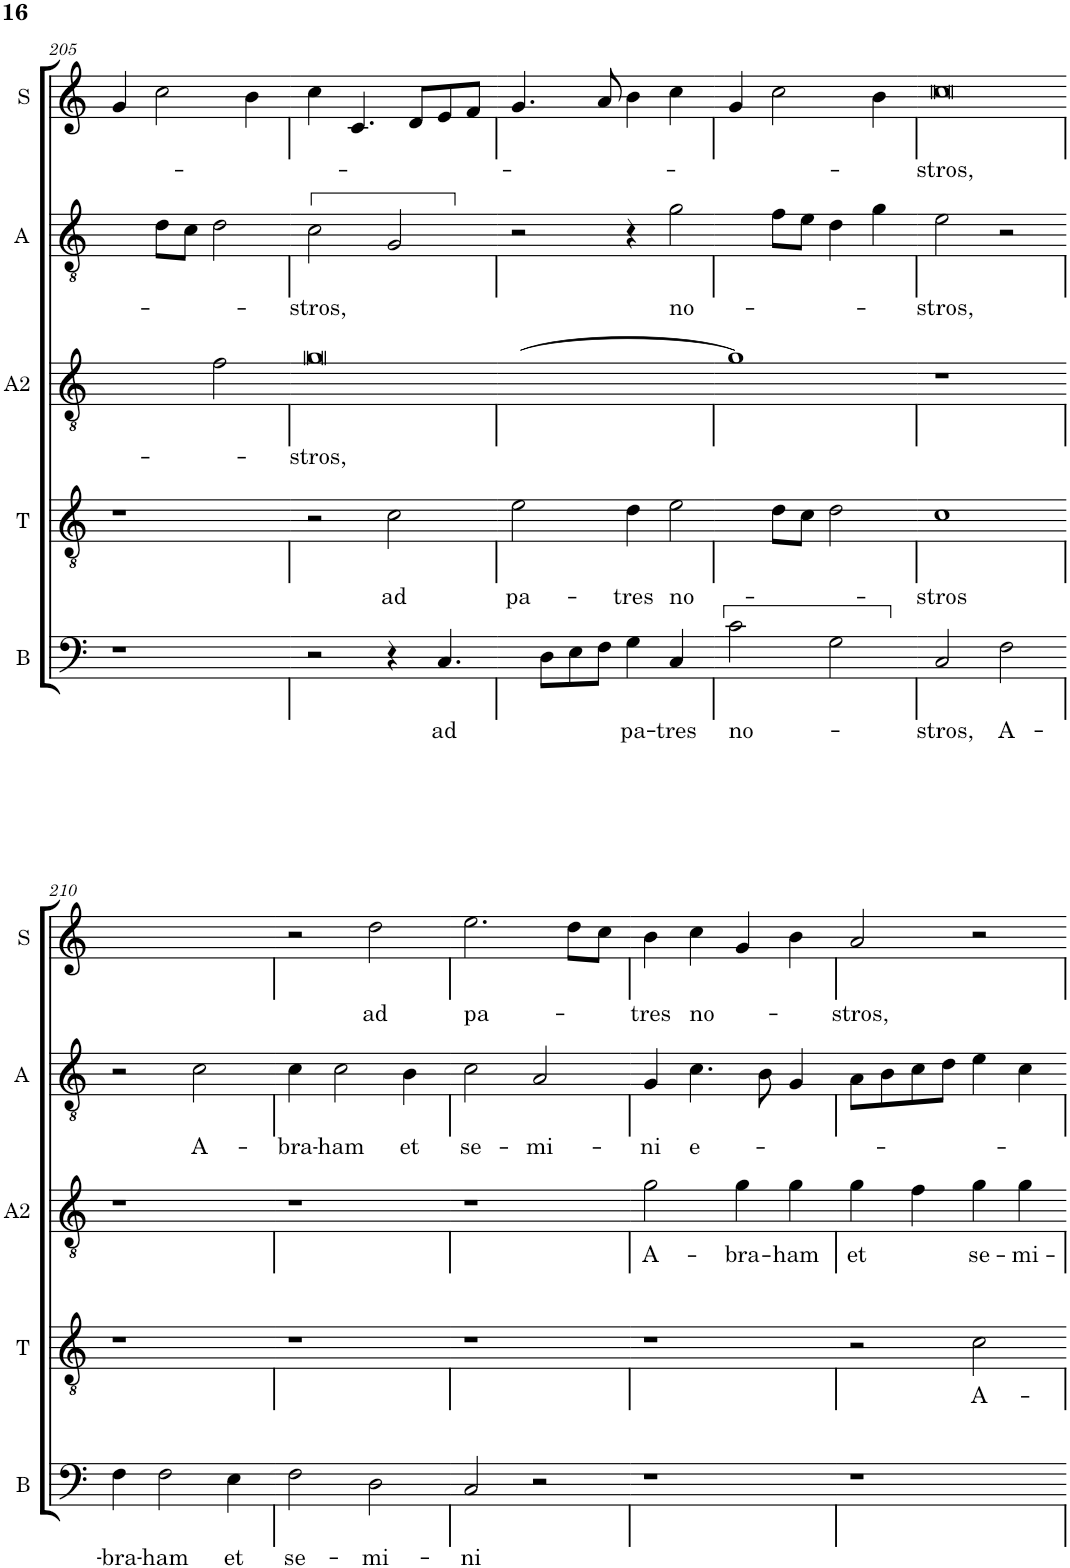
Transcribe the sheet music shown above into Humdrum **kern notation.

**kern	**text	**kern	**text	**kern	**text	**kern	**text	**kern	**text
*part5	*part5	*part4	*part4	*part3	*part3	*part2	*part2	*part1	*part1
*staff5	*staff5	*staff4	*staff4	*staff3	*staff3	*staff2	*staff2	*staff1	*staff1
*I"B	*	*I"T	*	*I"A2	*	*I"A	*	*I"S	*
*I'B	*	*I'T	*	*I'A2	*	*I'A	*	*I'S	*
!!LO:PB:g=z
*clefF4	*	*clefGv2	*	*clefGv2	*	*clefGv2	*	*clefG2	*
*k[]	*	*k[]	*	*k[]	*	*k[]	*	*k[]	*
*M2/2	*	*M2/2	*	*M2/2	*	*M2/2	*	*M2/2	*
*met(c|)	*	*met(c|)	*	*met(c|)	*	*met(c|)	*	*met(c|)	*
=205	=205	=205	=205	=205	=205	=205	=205	=205	=205
1r	.	1r	.	2g\]	.	4e\]	.	4g/	.
.	.	.	.	.	.	8d\L	.	2cc\	.
.	.	.	.	.	.	8c\J	.	.	.
.	.	.	.	2f\	.	2d\	.	.	.
.	.	.	.	.	.	.	.	4b\	.
=206	=206	=206	=206	=206	=206	=206	=206	=206	=206
!	!	!	!	!	!LO:LY:b	!	!LO:LY:b	!	!
2r	.	2r	.	[1g	-stros,	2c\	-stros,	4cc\	.
.	.	.	.	.	.	.	.	4.c/	.
!	!	!	!LO:LY:b	!	!	!	!	!	!
4r	.	2c\	ad	.	.	2G/	.	.	.
.	.	.	.	.	.	.	.	8d/L	.
!LO:N:vis=4.	!LO:LY:b	!	!	!	!	!	!	!	!
[4C/	ad	.	.	.	.	.	.	8e/	.
.	.	.	.	.	.	.	.	8f/J	.
=207	=207	=207	=207	=207	=207	=207	=207	=207	=207
!	!	!	!LO:LY:b	!	!	!	!	!	!
8C/]	.	2e\	pa-	1g_	.	2r	.	4.g/	.
8D\L	.	.	.	.	.	.	.	.	.
8E\	.	.	.	.	.	.	.	.	.
8F\J	.	.	.	.	.	.	.	8a/	.
!	!LO:LY:b	!	!LO:LY:b	!	!	!	!	!	!
4G\	pa-	4d\	-tres	.	.	4r	.	4b\	.
!	!LO:LY:b	!	!LO:LY:b	!	!	!	!LO:LY:b	!	!
4C/	-tres	[4e\	no-	.	.	[4g\	no-	4cc\	.
=208	=208	=208	=208	=208	=208	=208	=208	=208	=208
!	!LO:LY:b	!	!	!	!	!	!	!	!
2c\	no-	4e\]	.	1g]	.	4g\]	.	4g/	.
.	.	8d\L	.	.	.	8f\L	.	2cc\	.
.	.	8c\J	.	.	.	8e\J	.	.	.
2G\	.	2d\	.	.	.	4d\	.	.	.
.	.	.	.	.	.	4g\	.	4b\	.
=209	=209	=209	=209	=209	=209	=209	=209	=209	=209
!	!LO:LY:b	!	!LO:LY:b	!	!	!	!LO:LY:b	!	!LO:LY:b
2C/	-stros,	1c	-stros	1r	.	2e\	-stros,	[1cc	-stros,
!	!LO:LY:b	!	!	!	!	!	!	!	!
2F\	A-	.	.	.	.	2r	.	.	.
!!LO:LB:g=z
=210	=210	=210	=210	=210	=210	=210	=210	=210	=210
!	!LO:LY:b	!	!	!	!	!	!	!	!
4F\	-bra-	1r	.	1r	.	2r	.	1cc]	.
!	!LO:LY:b	!	!	!	!	!	!	!	!
2F\	-ham	.	.	.	.	.	.	.	.
!	!	!	!	!	!	!	!LO:LY:b	!	!
.	.	.	.	.	.	2c\	A-	.	.
!	!LO:LY:b	!	!	!	!	!	!	!	!
4E\	et	.	.	.	.	.	.	.	.
=211	=211	=211	=211	=211	=211	=211	=211	=211	=211
!	!LO:LY:b	!	!	!	!	!	!LO:LY:b	!	!
2F\	se-	1r	.	1r	.	4c\	-bra-	2r	.
!	!	!	!	!	!	!	!LO:LY:b	!	!
.	.	.	.	.	.	2c\	-ham	.	.
!	!LO:LY:b	!	!	!	!	!	!	!	!LO:LY:b
2D\	-mi-	.	.	.	.	.	.	2dd\	ad
!	!	!	!	!	!	!	!LO:LY:b	!	!
.	.	.	.	.	.	4B\	et	.	.
=212	=212	=212	=212	=212	=212	=212	=212	=212	=212
!	!LO:LY:b	!	!	!	!	!	!LO:LY:b	!	!LO:LY:b
2C/	-ni	1r	.	1r	.	2c\	se-	2.ee\	pa-
!	!	!	!	!	!	!	!LO:LY:b	!	!
2r	.	.	.	.	.	2A/	-mi-	.	.
.	.	.	.	.	.	.	.	8dd\L	.
.	.	.	.	.	.	.	.	8cc\J	.
=213	=213	=213	=213	=213	=213	=213	=213	=213	=213
!	!	!	!	!	!LO:LY:b	!	!LO:LY:b	!	!LO:LY:b
1r	.	1r	.	2g\	A-	4G/	-ni	4b\	tres
!	!	!	!	!	!	!	!LO:LY:b	!	!LO:LY:b
.	.	.	.	.	.	4.c\	e-	4cc\	no-
!	!	!	!	!	!LO:LY:b	!	!	!	!
.	.	.	.	4g\	-bra-	.	.	4g/	.
.	.	.	.	.	.	8B\	.	.	.
!	!	!	!	!	!LO:LY:b	!	!	!	!
.	.	.	.	4g\	-ham	4G/	.	4b\	.
=214	=214	=214	=214	=214	=214	=214	=214	=214	=214
!	!	!	!	!	!LO:LY:b	!	!	!	!LO:LY:b
1r	.	2r	.	4g\	et	8A\L	.	2a/	-stros,
.	.	.	.	.	.	8B\	.	.	.
.	.	.	.	4f\	.	8c\	.	.	.
.	.	.	.	.	.	8d\J	.	.	.
!	!	!	!LO:LY:b	!	!LO:LY:b	!	!	!	!
.	.	2c\	A-	4g\	se-	4e\	.	2r	.
!	!	!	!	!	!LO:LY:b	!	!	!	!
.	.	.	.	4g\	-mi-	4c\	.	.	.
=	=	=	=	=	=	=	=	=	=
*-	*-	*-	*-	*-	*-	*-	*-	*-	*-
